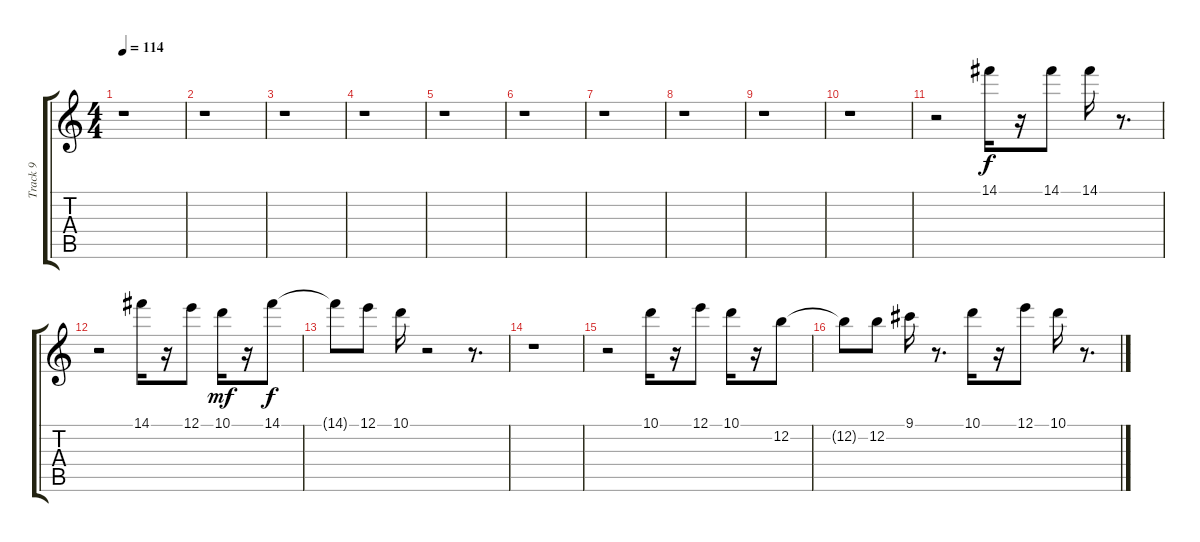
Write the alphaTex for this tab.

\track ("Track 9" "Track 9") {instrument overdrivenguitar}
\staff {score tabs}
\tuning (E4 B3 G3 D3 A2 E2) {hide}
\ts (4 4)
\tempo 114
\clef g2
\ks c
r.1{dy f} |
r.1 |
r.1 |
r.1 |
r.1 |
r.1 |
r.1 |
r.1 |
r.1 |
r.1 |
r.2 14.1.16 r.16 14.1.8 14.1.16 r.8{d} |
r.2 14.1.16 r.16 12.1.8 10.1.16{dy mf} r.16 14.1.8{dy f} |
14.1{t}.8 12.1.8 10.1.16 r.2 r.8{d} |
r.1 |
r.2 10.1.16 r.16 12.1.8 10.1.16 r.16 12.2.8 |
12.2{t}.8 12.2.8 9.1.16 r.8{d} 10.1.16 r.16 12.1.8 10.1.16 r.8{d}
